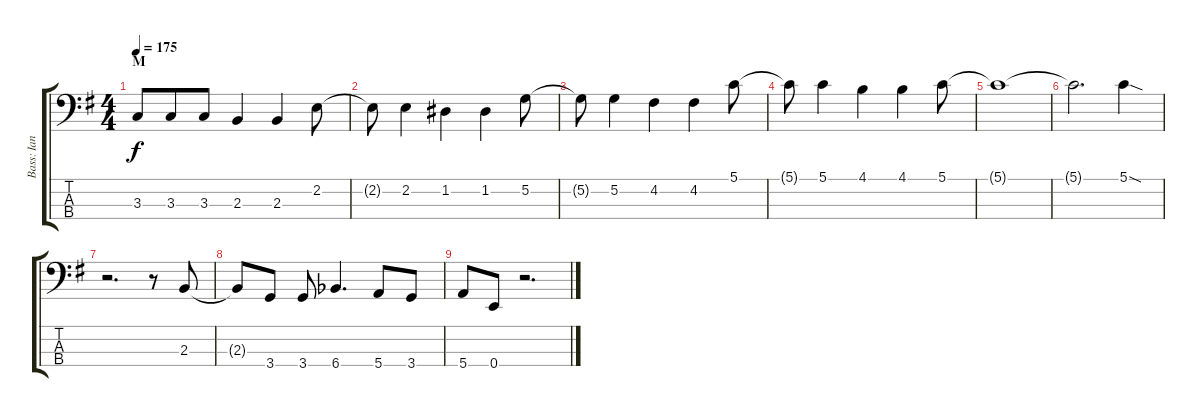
\track ("Bass: Ian" "Bass: Ian") {instrument electricbassfinger}
\staff {score tabs}
\tuning (G2 D2 A1 E1) {hide}
\ts (4 4)
\section ("" "M")
\tempo 175
\clef f4
\ks g
3.3.8{dy f} 3.3.8{beam merge} 3.3.8 2.3.4 2.3.4 2.2.8 |
2.2{t}.8 2.2.4 1.2.4 1.2.4 5.2.8 |
5.2{t}.8 5.2.4 4.2.4 4.2.4 5.1.8 |
5.1{t}.8 5.1.4 4.1.4 4.1.4 5.1.8 |
5.1{t}.1 |
5.1{t}.2{d} 5.1{sod}.4 |
r.2{d} r.8 2.3.8 |
2.3{t}.8 3.4.8 3.4.8 6.4{acc b}.4{d} 5.4.8 3.4.8 |
5.4.8 0.4.8 r.2{d}
